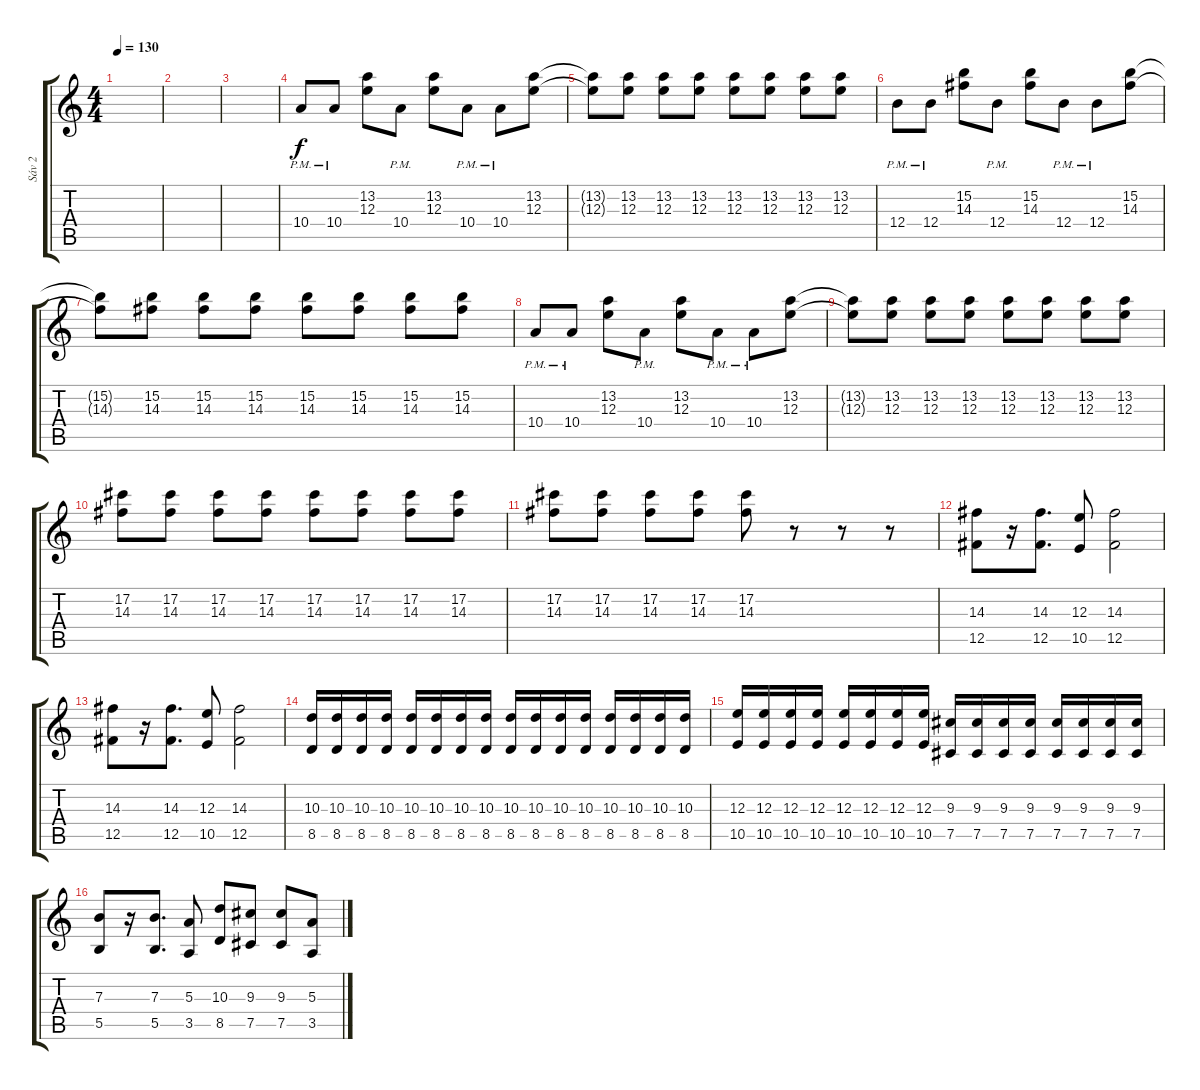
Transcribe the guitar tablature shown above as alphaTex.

\track ("Sáv 2" "Sáv 2") {instrument distortionguitar}
\staff {score tabs}
\tuning (Db4 Ab3 E3 B2 Gb2 B1) {hide}
\ts (4 4)
\tempo 130
\clef g2
\ks c
|
|
|
10.4{pm}.8 10.4{pm}.8 (13.2 12.3).8 10.4{pm}.8 (13.2 12.3).8 10.4{pm}.8 10.4{pm}.8 (13.2 12.3).8 |
(13.2{t} 12.3{t}).8 (13.2 12.3).8 (13.2 12.3).8 (13.2 12.3).8 (13.2 12.3).8 (13.2 12.3).8 (13.2 12.3).8 (13.2 12.3).8 |
12.4{pm}.8 12.4{pm}.8 (15.2 14.3).8 12.4{pm}.8 (15.2 14.3).8 12.4{pm}.8 12.4{pm}.8 (15.2 14.3).8 |
(15.2{t} 14.3{t}).8 (15.2 14.3).8 (15.2 14.3).8 (15.2 14.3).8 (15.2 14.3).8 (15.2 14.3).8 (15.2 14.3).8 (15.2 14.3).8 |
10.4{pm}.8 10.4{pm}.8 (13.2 12.3).8 10.4{pm}.8 (13.2 12.3).8 10.4{pm}.8 10.4{pm}.8 (13.2 12.3).8 |
(13.2{t} 12.3{t}).8 (13.2 12.3).8 (13.2 12.3).8 (13.2 12.3).8 (13.2 12.3).8 (13.2 12.3).8 (13.2 12.3).8 (13.2 12.3).8 |
(17.2 14.3).8 (17.2 14.3).8 (17.2 14.3).8 (17.2 14.3).8 (17.2 14.3).8 (17.2 14.3).8 (17.2 14.3).8 (17.2 14.3).8 |
(17.2 14.3).8 (17.2 14.3).8 (17.2 14.3).8 (17.2 14.3).8 (17.2 14.3).8 r.8 r.8 r.8 |
(14.3 12.5).8 r.16 (14.3 12.5).8{d} (12.3 10.5).8 (14.3 12.5).2 |
(14.3 12.5).8 r.16 (14.3 12.5).8{d} (12.3 10.5).8 (14.3 12.5).2 |
(10.3 8.5).16 (10.3 8.5).16 (10.3 8.5).16 (10.3 8.5).16 (10.3 8.5).16 (10.3 8.5).16 (10.3 8.5).16 (10.3 8.5).16 (10.3 8.5).16 (10.3 8.5).16 (10.3 8.5).16 (10.3 8.5).16 (10.3 8.5).16 (10.3 8.5).16 (10.3 8.5).16 (10.3 8.5).16 |
(12.3 10.5).16 (12.3 10.5).16 (12.3 10.5).16 (12.3 10.5).16 (12.3 10.5).16 (12.3 10.5).16 (12.3 10.5).16 (12.3 10.5).16 (9.3 7.5).16 (9.3 7.5).16 (9.3 7.5).16 (9.3 7.5).16 (9.3 7.5).16 (9.3 7.5).16 (9.3 7.5).16 (9.3 7.5).16 |
(7.3 5.5).8 r.16 (7.3 5.5).8{d} (5.3 3.5).8 (10.3 8.5).8 (9.3 7.5).8 (9.3 7.5).8 (5.3 3.5).8
